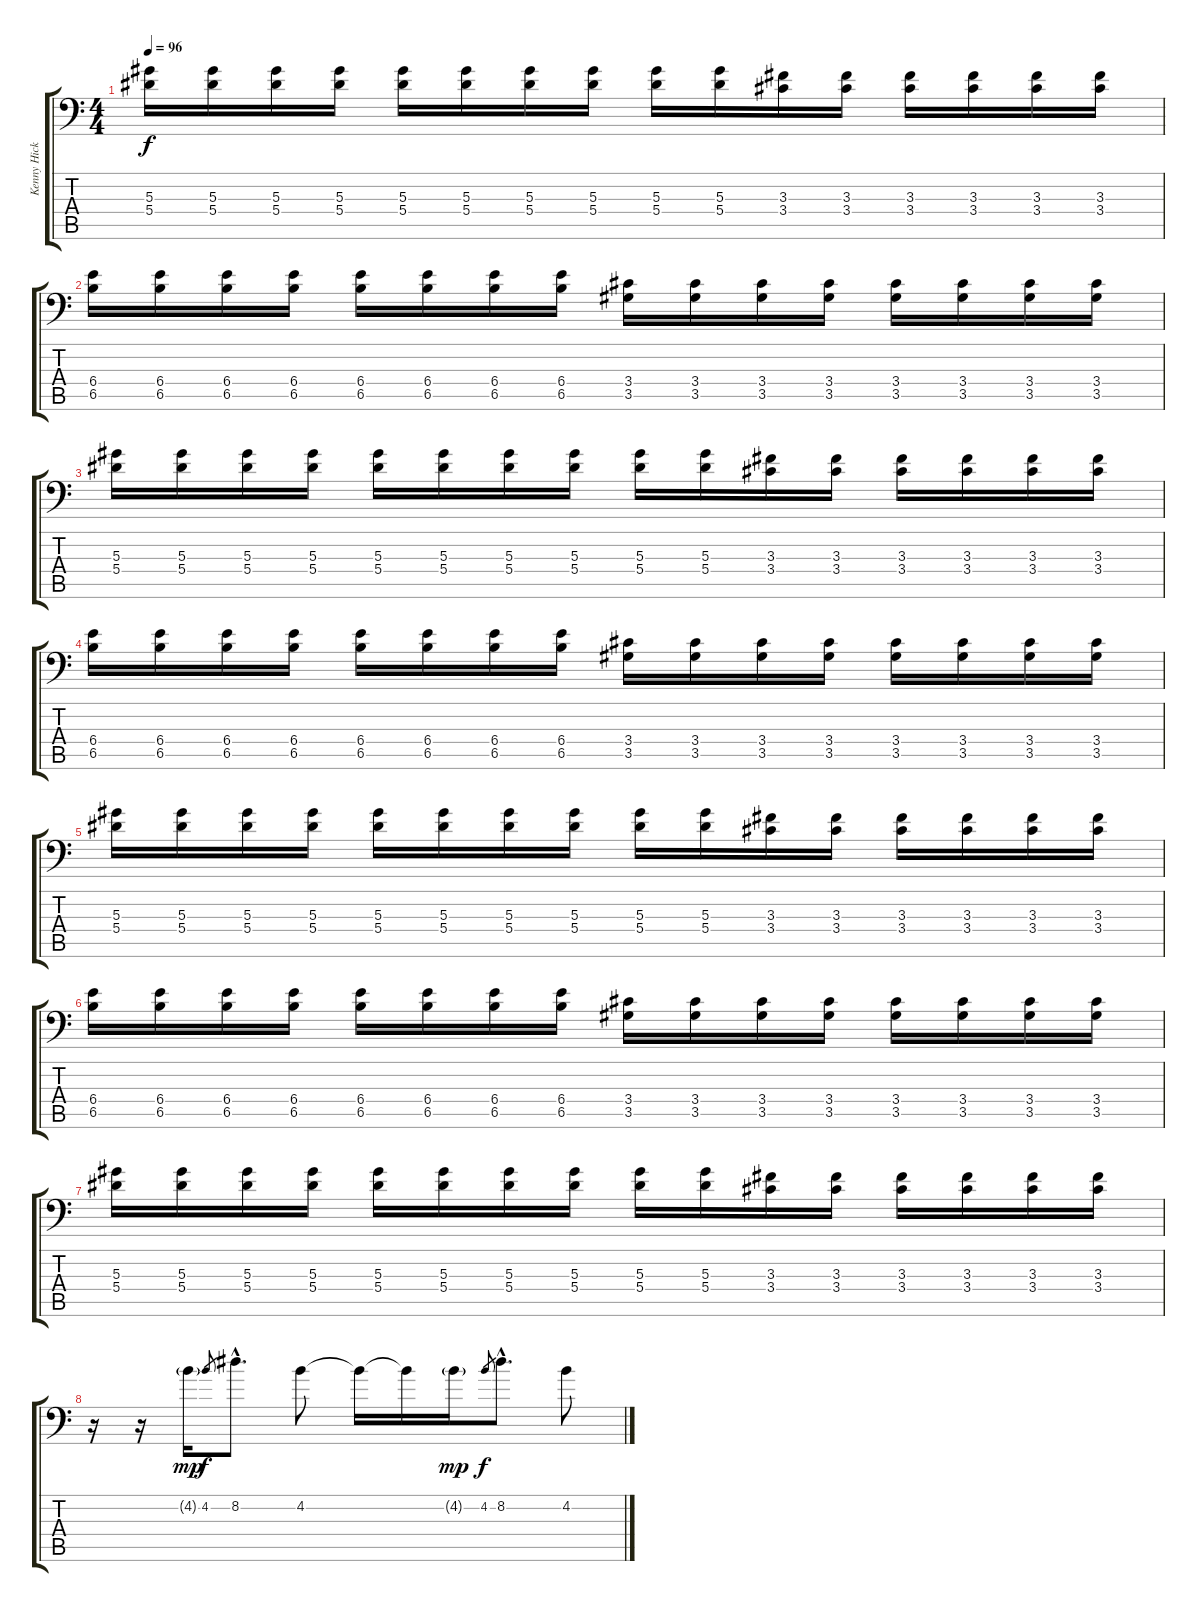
\track ("Kenny Hickey - Lead Guitar" "Kenny Hick") {instrument distortionguitar}
\staff {score tabs}
\tuning (C4 G3 Eb3 Bb2 F2 Bb1) {hide}
\ts (4 4)
\tempo 96
\clef f4
\ks c
(5.3 5.4).16{dy f} (5.3 5.4).16 (5.3 5.4).16 (5.3 5.4).16 (5.3 5.4).16 (5.3 5.4).16 (5.3 5.4).16 (5.3 5.4).16 (5.3 5.4).16 (5.3 5.4).16 (3.3 3.4).16 (3.3 3.4).16 (3.3 3.4).16 (3.3 3.4).16 (3.3 3.4).16 (3.3 3.4).16 |
(6.4 6.5).16{volume 10} (6.4 6.5).16 (6.4 6.5).16 (6.4 6.5).16 (6.4 6.5).16 (6.4 6.5).16 (6.4 6.5).16 (6.4 6.5).16 (3.4 3.5).16 (3.4 3.5).16 (3.4 3.5).16 (3.4 3.5).16 (3.4 3.5).16 (3.4 3.5).16 (3.4 3.5).16 (3.4 3.5).16 |
(5.3 5.4).16 (5.3 5.4).16 (5.3 5.4).16 (5.3 5.4).16 (5.3 5.4).16 (5.3 5.4).16 (5.3 5.4).16 (5.3 5.4).16 (5.3 5.4).16 (5.3 5.4).16 (3.3 3.4).16 (3.3 3.4).16 (3.3 3.4).16 (3.3 3.4).16 (3.3 3.4).16 (3.3 3.4).16 |
(6.4 6.5).16{volume 10} (6.4 6.5).16 (6.4 6.5).16 (6.4 6.5).16 (6.4 6.5).16 (6.4 6.5).16 (6.4 6.5).16 (6.4 6.5).16 (3.4 3.5).16 (3.4 3.5).16 (3.4 3.5).16 (3.4 3.5).16 (3.4 3.5).16 (3.4 3.5).16 (3.4 3.5).16 (3.4 3.5).16 |
(5.3 5.4).16 (5.3 5.4).16 (5.3 5.4).16 (5.3 5.4).16 (5.3 5.4).16 (5.3 5.4).16 (5.3 5.4).16 (5.3 5.4).16 (5.3 5.4).16 (5.3 5.4).16 (3.3 3.4).16 (3.3 3.4).16 (3.3 3.4).16 (3.3 3.4).16 (3.3 3.4).16 (3.3 3.4).16 |
(6.4 6.5).16{volume 10} (6.4 6.5).16 (6.4 6.5).16 (6.4 6.5).16 (6.4 6.5).16 (6.4 6.5).16 (6.4 6.5).16 (6.4 6.5).16 (3.4 3.5).16 (3.4 3.5).16 (3.4 3.5).16 (3.4 3.5).16 (3.4 3.5).16 (3.4 3.5).16 (3.4 3.5).16 (3.4 3.5).16 |
(5.3 5.4).16 (5.3 5.4).16 (5.3 5.4).16 (5.3 5.4).16 (5.3 5.4).16 (5.3 5.4).16 (5.3 5.4).16 (5.3 5.4).16 (5.3 5.4).16 (5.3 5.4).16 (3.3 3.4).16 (3.3 3.4).16 (3.3 3.4).16 (3.3 3.4).16 (3.3 3.4).16 (3.3 3.4).16 |
r.16{volume 13} r.16 4.2{g}.16{dy mp} 4.2.8{gr dy f} 8.2{hac}.8{d} 4.2.8 4.2{t}.16 4.2{t}.16 4.2{g}.16{dy mp} 4.2.8{gr dy f} 8.2{hac}.8{d} 4.2.8
